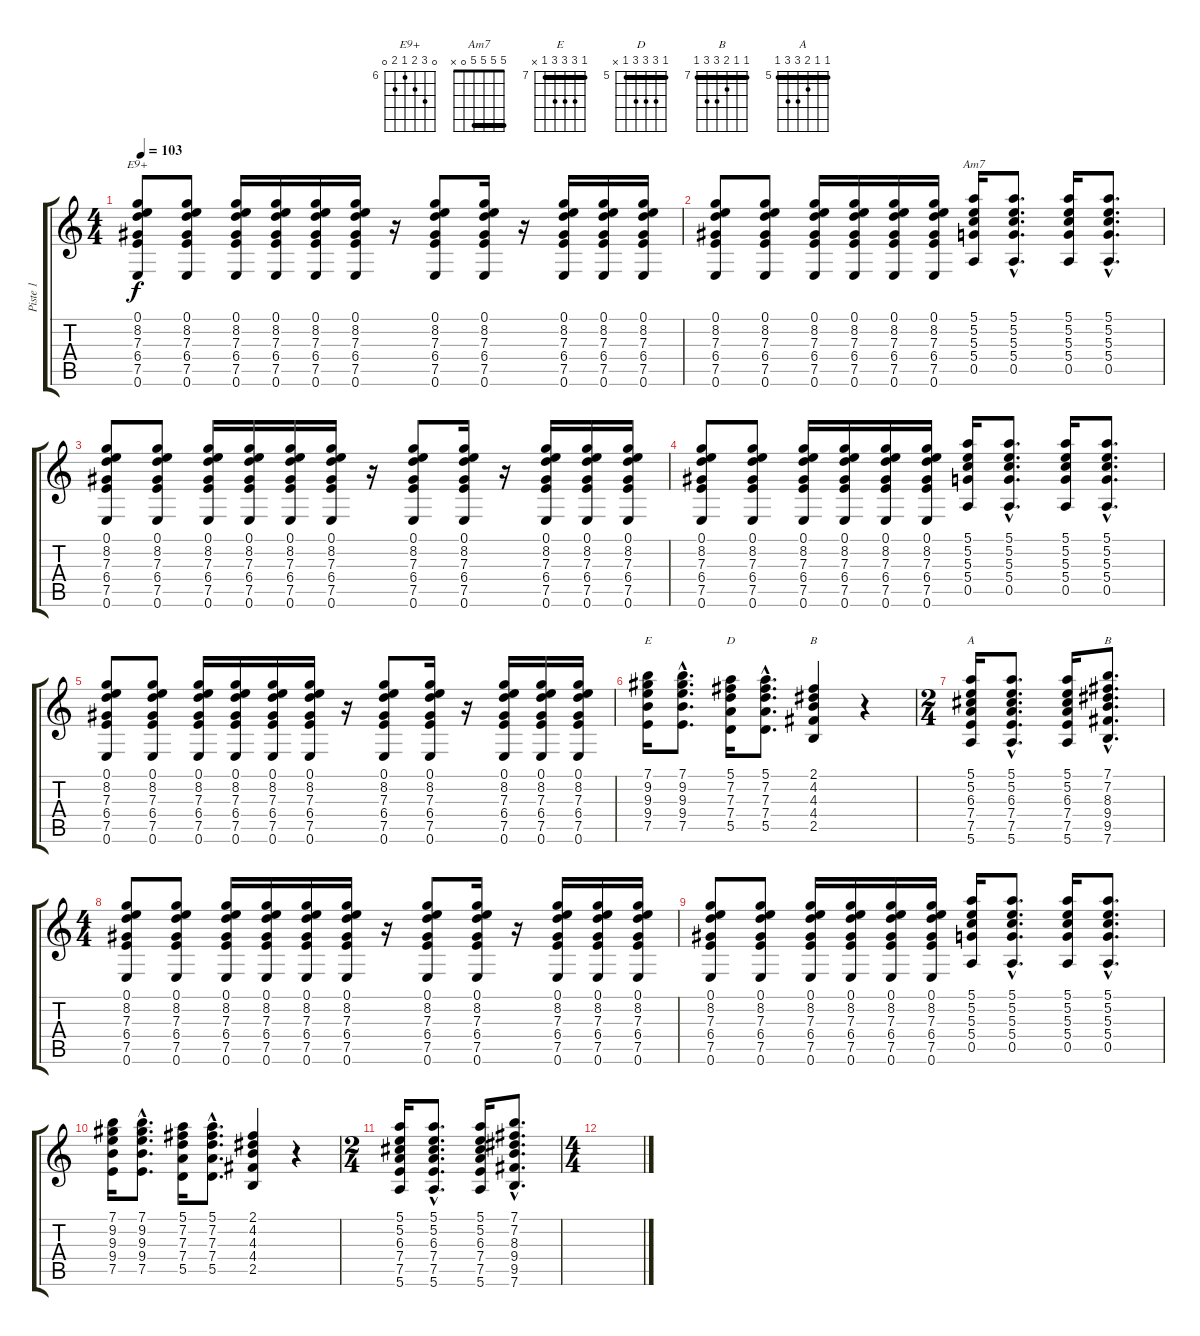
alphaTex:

\track ("Piste 1" "Piste 1") {instrument electricguitarclean}
\staff {score tabs}
\tuning (E4 B3 G3 D3 A2 E2) {hide}
\chord ("E9+" 0 8 7 6 7 0) {firstfret 6}
\chord ("Am7" 5 5 5 5 0 x) {barre 5}
\chord ("E" 7 9 9 9 7 x) {firstfret 7 barre 7}
\chord ("D" 5 7 7 7 5 x) {firstfret 5 barre 5}
\chord ("B" 2 4 4 4 2 x) {barre 2}
\chord ("A" 5 5 6 7 7 5) {firstfret 5 barre 5}
\chord ("B" 7 7 8 9 9 7) {firstfret 7 barre 7}
\ts (4 4)
\tempo 103
\clef g2
\ks c
(0.1 8.2 7.3 6.4 7.5 0.6).8{ch "E9+" dy f} (0.1 8.2 7.3 6.4 7.5 0.6).8 (0.1 8.2 7.3 6.4 7.5 0.6).16 (0.1 8.2 7.3 6.4 7.5 0.6).16 (0.1 8.2 7.3 6.4 7.5 0.6).16 (0.1 8.2 7.3 6.4 7.5 0.6).16 r.16 (0.1 8.2 7.3 6.4 7.5 0.6).8 (0.1 8.2 7.3 6.4 7.5 0.6).16 r.16 (0.1 8.2 7.3 6.4 7.5 0.6).16 (0.1 8.2 7.3 6.4 7.5 0.6).16 (0.1 8.2 7.3 6.4 7.5 0.6).16 |
(0.1 8.2 7.3 6.4 7.5 0.6).8 (0.1 8.2 7.3 6.4 7.5 0.6).8 (0.1 8.2 7.3 6.4 7.5 0.6).16 (0.1 8.2 7.3 6.4 7.5 0.6).16 (0.1 8.2 7.3 6.4 7.5 0.6).16 (0.1 8.2 7.3 6.4 7.5 0.6).16 (5.1 5.2 5.3 5.4 0.5).16{ch "Am7"} (5.1{hac} 5.2{hac} 5.3{hac} 5.4{hac} 0.5{hac}).8{d} (5.1 5.2 5.3 5.4 0.5).16 (5.1{hac} 5.2{hac} 5.3{hac} 5.4{hac} 0.5{hac}).8{d} |
(0.1 8.2 7.3 6.4 7.5 0.6).8 (0.1 8.2 7.3 6.4 7.5 0.6).8 (0.1 8.2 7.3 6.4 7.5 0.6).16 (0.1 8.2 7.3 6.4 7.5 0.6).16 (0.1 8.2 7.3 6.4 7.5 0.6).16 (0.1 8.2 7.3 6.4 7.5 0.6).16 r.16 (0.1 8.2 7.3 6.4 7.5 0.6).8 (0.1 8.2 7.3 6.4 7.5 0.6).16 r.16 (0.1 8.2 7.3 6.4 7.5 0.6).16 (0.1 8.2 7.3 6.4 7.5 0.6).16 (0.1 8.2 7.3 6.4 7.5 0.6).16 |
(0.1 8.2 7.3 6.4 7.5 0.6).8 (0.1 8.2 7.3 6.4 7.5 0.6).8 (0.1 8.2 7.3 6.4 7.5 0.6).16 (0.1 8.2 7.3 6.4 7.5 0.6).16 (0.1 8.2 7.3 6.4 7.5 0.6).16 (0.1 8.2 7.3 6.4 7.5 0.6).16 (5.1 5.2 5.3 5.4 0.5).16 (5.1{hac} 5.2{hac} 5.3{hac} 5.4{hac} 0.5{hac}).8{d} (5.1 5.2 5.3 5.4 0.5).16 (5.1{hac} 5.2{hac} 5.3{hac} 5.4{hac} 0.5{hac}).8{d} |
(0.1 8.2 7.3 6.4 7.5 0.6).8 (0.1 8.2 7.3 6.4 7.5 0.6).8 (0.1 8.2 7.3 6.4 7.5 0.6).16 (0.1 8.2 7.3 6.4 7.5 0.6).16 (0.1 8.2 7.3 6.4 7.5 0.6).16 (0.1 8.2 7.3 6.4 7.5 0.6).16 r.16 (0.1 8.2 7.3 6.4 7.5 0.6).8 (0.1 8.2 7.3 6.4 7.5 0.6).16 r.16 (0.1 8.2 7.3 6.4 7.5 0.6).16 (0.1 8.2 7.3 6.4 7.5 0.6).16 (0.1 8.2 7.3 6.4 7.5 0.6).16 |
(7.1 9.2 9.3 9.4 7.5).16{ch "E"} (7.1{hac} 9.2{hac} 9.3{hac} 9.4{hac} 7.5{hac}).8{d} (5.1 7.2 7.3 7.4 5.5).16{ch "D"} (5.1{hac} 7.2{hac} 7.3{hac} 7.4{hac} 5.5{hac}).8{d} (2.1 4.2 4.3 4.4 2.5).4{ch "B"} r.4 |
\ts (2 4)
(5.1 5.2 6.3 7.4 7.5 5.6).16{ch "A"} (5.1{hac} 5.2{hac} 6.3{hac} 7.4{hac} 7.5{hac} 5.6{hac}).8{d} (5.1 5.2 6.3 7.4 7.5 5.6).16 (7.1{hac} 7.2{hac} 8.3{hac} 9.4{hac} 9.5{hac} 7.6{hac}).8{d ch "B"} |
\ts (4 4)
(0.1 8.2 7.3 6.4 7.5 0.6).8 (0.1 8.2 7.3 6.4 7.5 0.6).8 (0.1 8.2 7.3 6.4 7.5 0.6).16 (0.1 8.2 7.3 6.4 7.5 0.6).16 (0.1 8.2 7.3 6.4 7.5 0.6).16 (0.1 8.2 7.3 6.4 7.5 0.6).16 r.16 (0.1 8.2 7.3 6.4 7.5 0.6).8 (0.1 8.2 7.3 6.4 7.5 0.6).16 r.16 (0.1 8.2 7.3 6.4 7.5 0.6).16 (0.1 8.2 7.3 6.4 7.5 0.6).16 (0.1 8.2 7.3 6.4 7.5 0.6).16 |
(0.1 8.2 7.3 6.4 7.5 0.6).8 (0.1 8.2 7.3 6.4 7.5 0.6).8 (0.1 8.2 7.3 6.4 7.5 0.6).16 (0.1 8.2 7.3 6.4 7.5 0.6).16 (0.1 8.2 7.3 6.4 7.5 0.6).16 (0.1 8.2 7.3 6.4 7.5 0.6).16 (5.1 5.2 5.3 5.4 0.5).16 (5.1{hac} 5.2{hac} 5.3{hac} 5.4{hac} 0.5{hac}).8{d} (5.1 5.2 5.3 5.4 0.5).16 (5.1{hac} 5.2{hac} 5.3{hac} 5.4{hac} 0.5{hac}).8{d} |
(7.1 9.2 9.3 9.4 7.5).16 (7.1{hac} 9.2{hac} 9.3{hac} 9.4{hac} 7.5{hac}).8{d} (5.1 7.2 7.3 7.4 5.5).16 (5.1{hac} 7.2{hac} 7.3{hac} 7.4{hac} 5.5{hac}).8{d} (2.1 4.2 4.3 4.4 2.5).4 r.4 |
\ts (2 4)
(5.1 5.2 6.3 7.4 7.5 5.6).16 (5.1{hac} 5.2{hac} 6.3{hac} 7.4{hac} 7.5{hac} 5.6{hac}).8{d} (5.1 5.2 6.3 7.4 7.5 5.6).16 (7.1{hac} 7.2{hac} 8.3{hac} 9.4{hac} 9.5{hac} 7.6{hac}).8{d} |
\ts (4 4)
